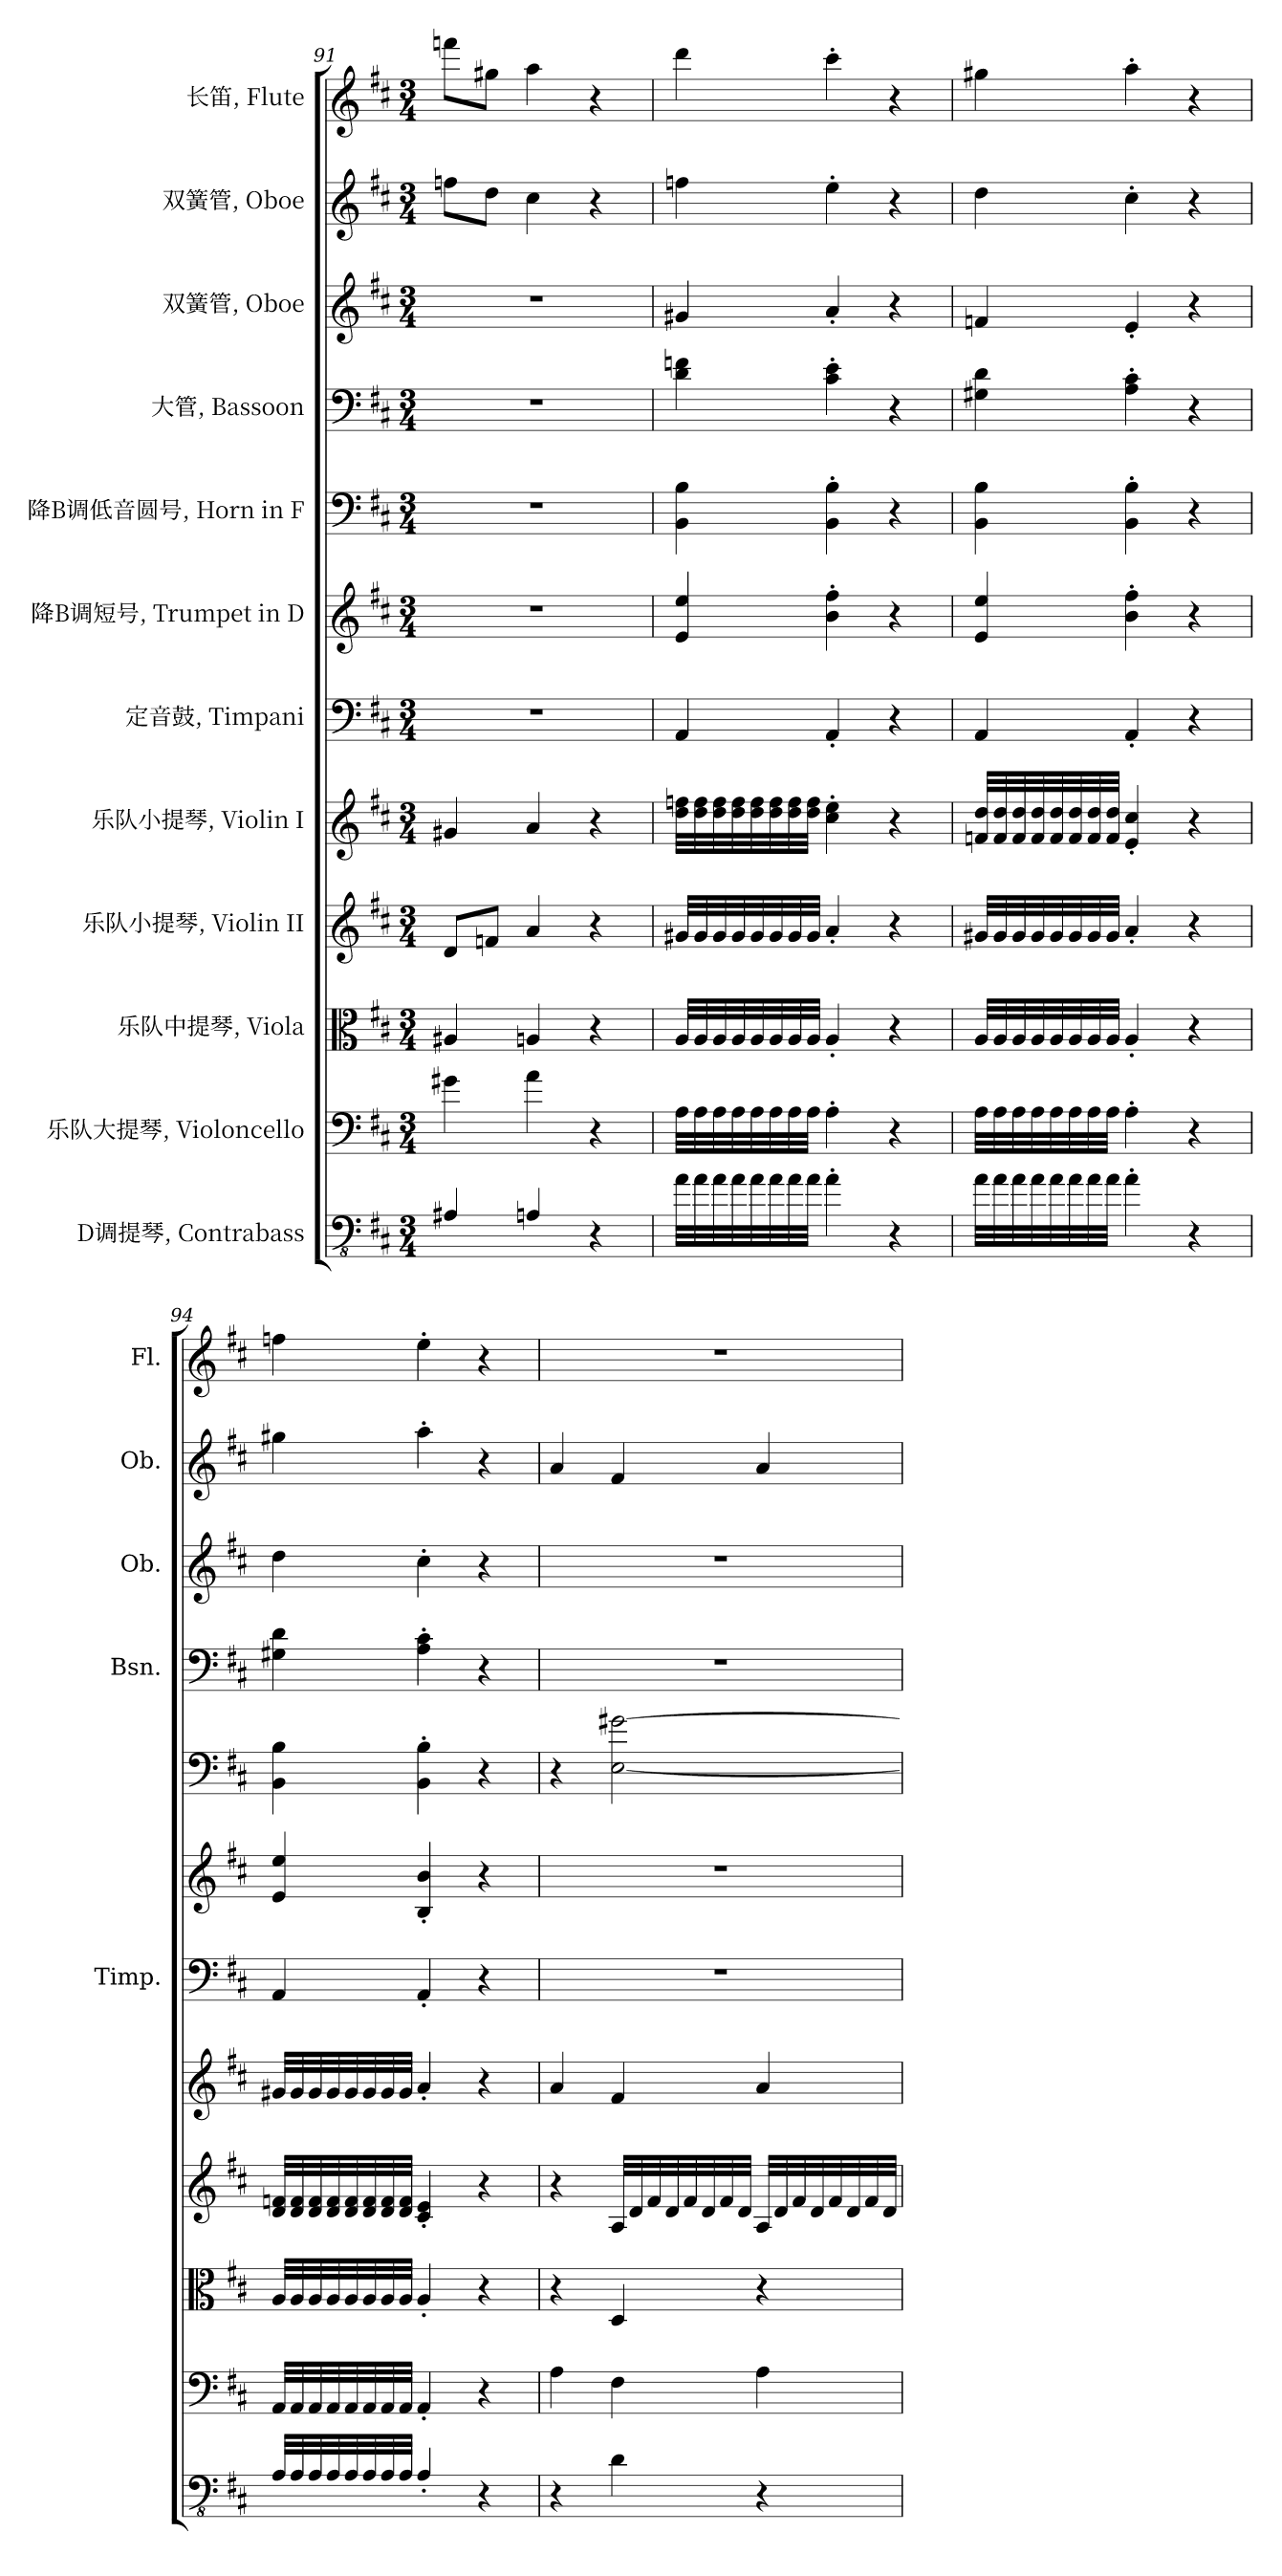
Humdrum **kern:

**kern	**kern	**kern	**kern	**kern	**kern	**kern	**kern	**kern	**kern	**kern	**kern
*part12	*part11	*part10	*part9	*part8	*part7	*part6	*part5	*part4	*part3	*part2	*part1
*staff12	*staff11	*staff10	*staff9	*staff8	*staff7	*staff6	*staff5	*staff4	*staff3	*staff2	*staff1
*I"D调提琴, Contrabass	*I"乐队大提琴, Violoncello	*I"乐队中提琴, Viola	*I"乐队小提琴, Violin II	*I"乐队小提琴, Violin I	*I"定音鼓, Timpani	*I"降B调短号, Trumpet in D	*I"降B调低音圆号, Horn in F	*I"大管, Bassoon	*I"双簧管, Oboe	*I"双簧管, Oboe	*I"长笛, Flute
*	*	*	*	*	*I'Timp.	*	*	*I'Bsn.	*I'Ob.	*I'Ob.	*I'Fl.
*clefFv4	*clefF4	*clefC3	*clefG2	*clefG2	*clefF4	*clefG2	*clefF4	*clefF4	*clefG2	*clefG2	*clefG2
*ITrd7c12	*	*	*	*	*	*ITrd1c2	*ITrd1c2	*	*	*	*
*k[f#c#]	*k[f#c#]	*k[f#c#]	*k[f#c#]	*k[f#c#]	*k[f#c#]	*k[]	*k[]	*k[f#c#]	*k[f#c#]	*k[f#c#]	*k[f#c#]
*M3/4	*M3/4	*M3/4	*M3/4	*M3/4	*M3/4	*M3/4	*M3/4	*M3/4	*M3/4	*M3/4	*M3/4
=91	=91	=91	=91	=91	=91	=91	=91	=91	=91	=91	=91
4AAA#X/	4g#X\	4A#X/	8d/L	4g#X/	2.r	2.r	2.r	2.r	2.r	8ffn\L	8fffn\L
.	.	.	8fn/J	.	.	.	.	.	.	8dd\J	8gg#X\J
4AAAn/	4a\	4An/	4a/	4a/	.	.	.	.	.	4cc#\	4aa\
4r	4r	4r	4r	4r	.	.	.	.	.	4r	4r
!!LO:PB:g=z
=92	=92	=92	=92	=92	=92	=92	=92	=92	=92	=92	=92
32AA\LLL	32A\LLL	32A/LLL	32g#X/LLL	32dd\ 32ffn\LLL	4AA/	4d/ 4dd/	4AA\ 4A\	4d\ 4fn\	4g#X/	4ffn\	4ddd\
32AA\	32A\	32A/	32g#/	32dd\ 32ff\	.	.	.	.	.	.	.
32AA\	32A\	32A/	32g#/	32dd\ 32ff\	.	.	.	.	.	.	.
32AA\	32A\	32A/	32g#/	32dd\ 32ff\	.	.	.	.	.	.	.
32AA\	32A\	32A/	32g#/	32dd\ 32ff\	.	.	.	.	.	.	.
32AA\	32A\	32A/	32g#/	32dd\ 32ff\	.	.	.	.	.	.	.
32AA\	32A\	32A/	32g#/	32dd\ 32ff\	.	.	.	.	.	.	.
32AA\JJJ	32A\JJJ	32A/JJJ	32g#/JJJ	32dd\ 32ff\JJJ	.	.	.	.	.	.	.
4AA'\	4A'\	4A'/	4a'/	4cc#\' 4ee\'	4AA'/	4a\' 4ee\'	4AA\' 4A\'	4c#\' 4e\'	4a'/	4ee'\	4ccc#'\
4r	4r	4r	4r	4r	4r	4r	4r	4r	4r	4r	4r
=93	=93	=93	=93	=93	=93	=93	=93	=93	=93	=93	=93
32AA\LLL	32A\LLL	32A/LLL	32g#X/LLL	32fn/ 32dd/LLL	4AA/	4d/ 4dd/	4AA\ 4A\	4G#X\ 4d\	4fn/	4dd\	4gg#X\
32AA\	32A\	32A/	32g#/	32f/ 32dd/	.	.	.	.	.	.	.
32AA\	32A\	32A/	32g#/	32f/ 32dd/	.	.	.	.	.	.	.
32AA\	32A\	32A/	32g#/	32f/ 32dd/	.	.	.	.	.	.	.
32AA\	32A\	32A/	32g#/	32f/ 32dd/	.	.	.	.	.	.	.
32AA\	32A\	32A/	32g#/	32f/ 32dd/	.	.	.	.	.	.	.
32AA\	32A\	32A/	32g#/	32f/ 32dd/	.	.	.	.	.	.	.
32AA\JJJ	32A\JJJ	32A/JJJ	32g#/JJJ	32f/ 32dd/JJJ	.	.	.	.	.	.	.
4AA'\	4A'\	4A'/	4a'/	4e/' 4cc#/'	4AA'/	4a\' 4ee\'	4AA\' 4A\'	4A\' 4c#\'	4e'/	4cc#'\	4aa'\
4r	4r	4r	4r	4r	4r	4r	4r	4r	4r	4r	4r
=94	=94	=94	=94	=94	=94	=94	=94	=94	=94	=94	=94
32AAA/LLL	32AA/LLL	32A/LLL	32d/ 32fn/LLL	32g#X/LLL	4AA/	4d/ 4dd/	4AA\ 4A\	4G#X\ 4d\	4dd\	4gg#X\	4ffn\
32AAA/	32AA/	32A/	32d/ 32f/	32g#/	.	.	.	.	.	.	.
32AAA/	32AA/	32A/	32d/ 32f/	32g#/	.	.	.	.	.	.	.
32AAA/	32AA/	32A/	32d/ 32f/	32g#/	.	.	.	.	.	.	.
32AAA/	32AA/	32A/	32d/ 32f/	32g#/	.	.	.	.	.	.	.
32AAA/	32AA/	32A/	32d/ 32f/	32g#/	.	.	.	.	.	.	.
32AAA/	32AA/	32A/	32d/ 32f/	32g#/	.	.	.	.	.	.	.
32AAA/JJJ	32AA/JJJ	32A/JJJ	32d/ 32f/JJJ	32g#/JJJ	.	.	.	.	.	.	.
4AAA'/	4AA'/	4A'/	4c#/' 4e/'	4a'/	4AA'/	4A/' 4a/'	4AA\' 4A\'	4A\' 4c#\'	4cc#'\	4aa'\	4ee'\
4r	4r	4r	4r	4r	4r	4r	4r	4r	4r	4r	4r
!!LO:PB:g=z
=95	=95	=95	=95	=95	=95	=95	=95	=95	=95	=95	=95
4r	4A\	4r	4r	4a/	2.r	2.r	4r	2.r	2.r	4a/	2.r
4DD\	4F#\	4D/	32A/LLL	4f#/	.	.	[2D\ [2f#X\	.	.	4f#/	.
.	.	.	32d/	.	.	.	.	.	.	.	.
.	.	.	32f#/	.	.	.	.	.	.	.	.
.	.	.	32d/	.	.	.	.	.	.	.	.
.	.	.	32f#/	.	.	.	.	.	.	.	.
.	.	.	32d/	.	.	.	.	.	.	.	.
.	.	.	32f#/	.	.	.	.	.	.	.	.
.	.	.	32d/JJJ	.	.	.	.	.	.	.	.
4r	4A\	4r	32A/LLL	4a/	.	.	.	.	.	4a/	.
.	.	.	32d/	.	.	.	.	.	.	.	.
.	.	.	32f#/	.	.	.	.	.	.	.	.
.	.	.	32d/	.	.	.	.	.	.	.	.
.	.	.	32f#/	.	.	.	.	.	.	.	.
.	.	.	32d/	.	.	.	.	.	.	.	.
.	.	.	32f#/	.	.	.	.	.	.	.	.
.	.	.	32d/JJJ	.	.	.	.	.	.	.	.
=	=	=	=	=	=	=	=	=	=	=	=
*-	*-	*-	*-	*-	*-	*-	*-	*-	*-	*-	*-
